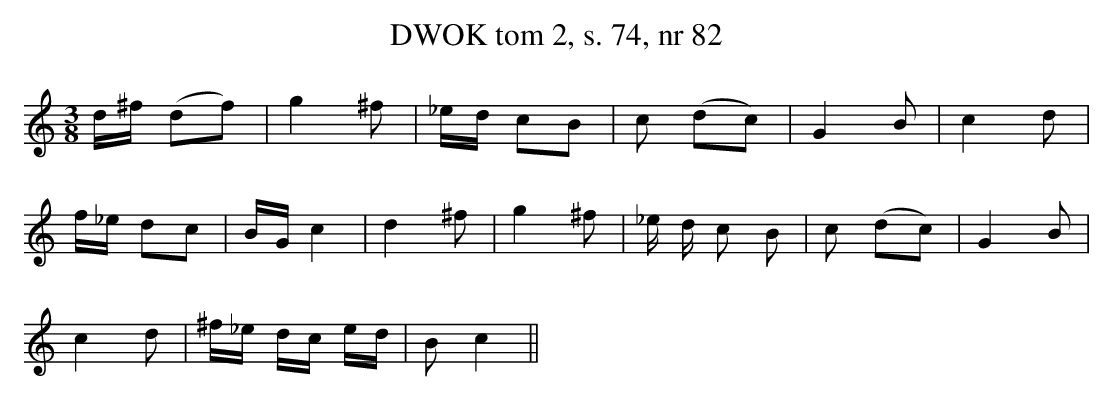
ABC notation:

X:1
T: DWOK tom 2, s. 74, nr 82
L: 1/16
M: 3/8
K: C
d^f (d2f2) |\
g4 ^f2 |\
_ed c2B2 |\
c2 (d2c2) |\
G4 B2 |\
c4 d2 |
f_e d2c2 |\
BG c4 |\
d4 ^f2 |\
g4 ^f2 |\
_e d c2 B2 |\
c2 (d2c2) |\
G4 B2 |
c4 d2 |\
^f_e  dc ed |\
B2 c4 ||
